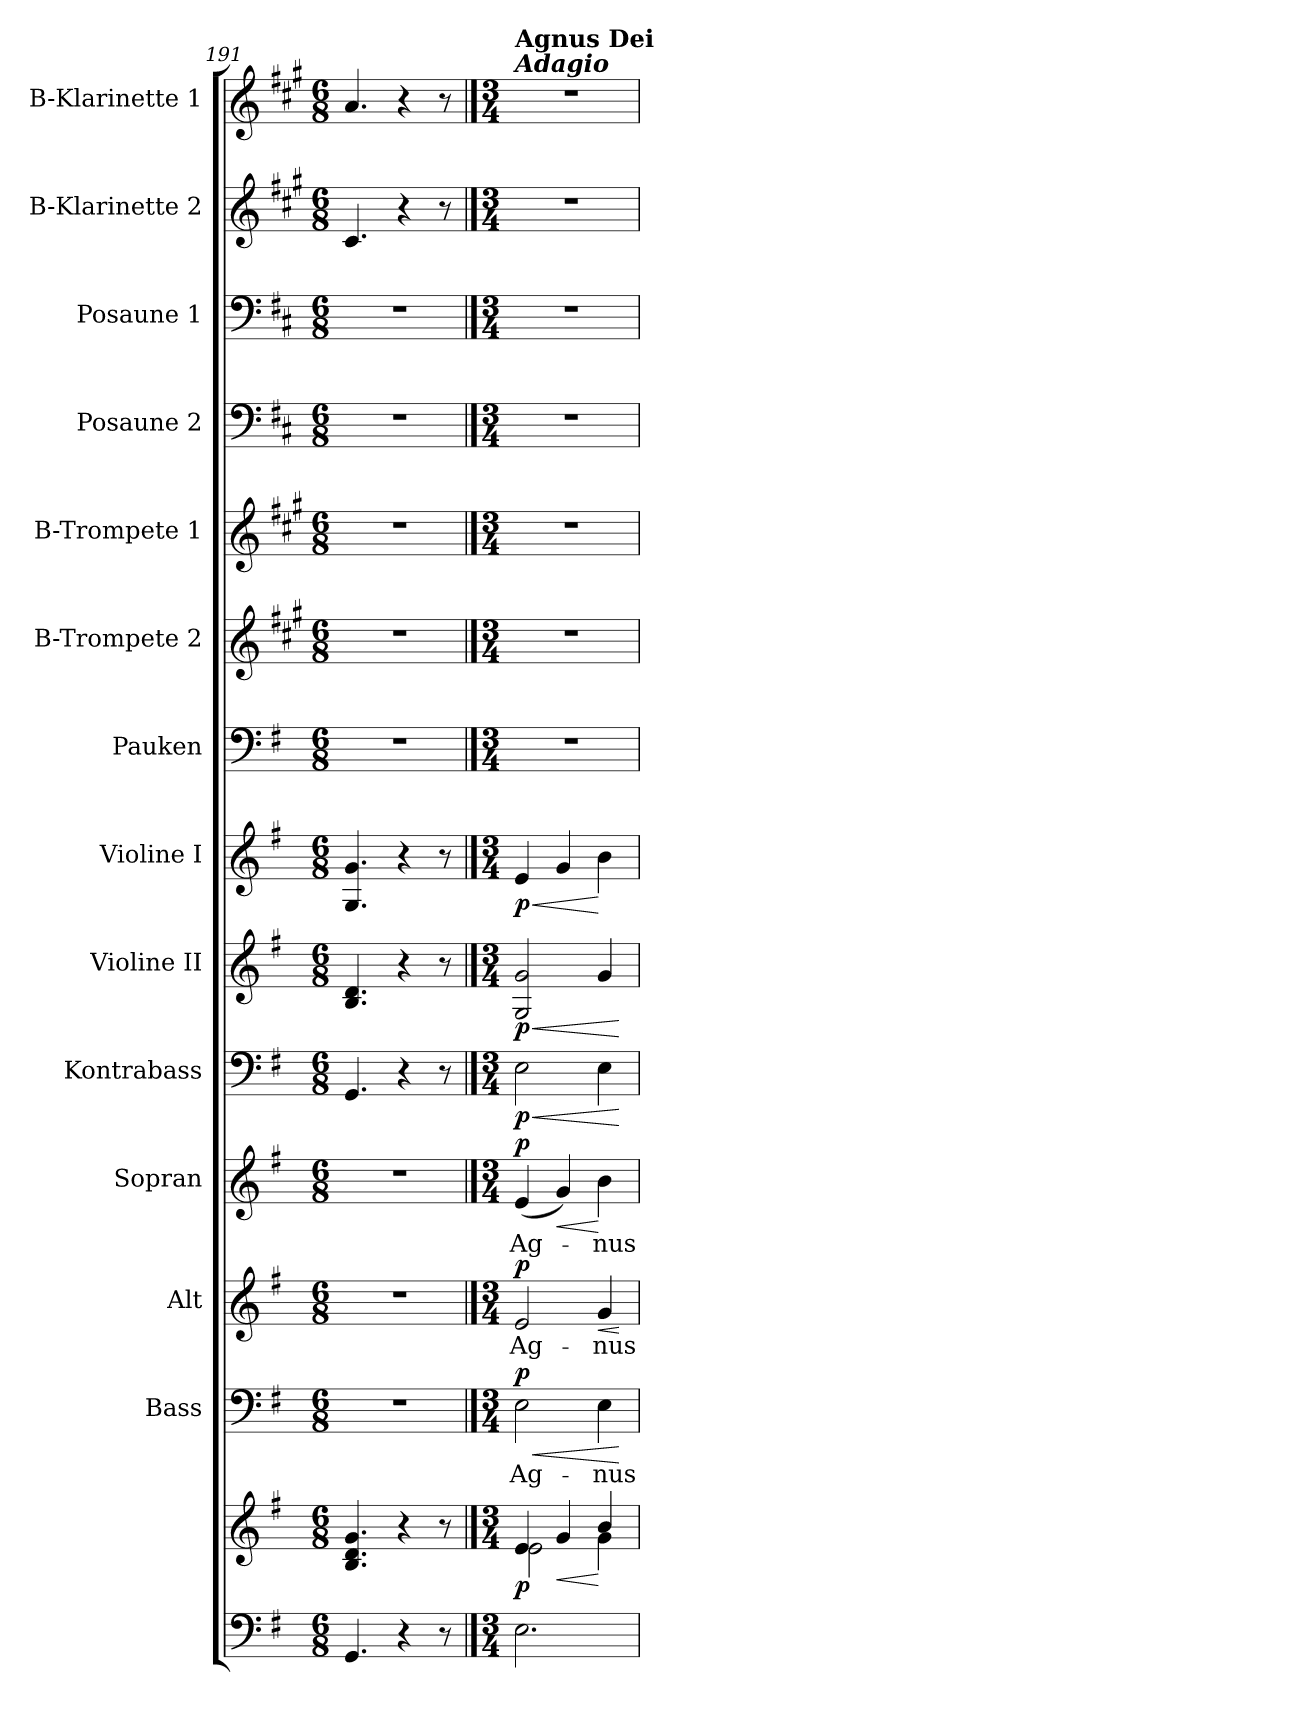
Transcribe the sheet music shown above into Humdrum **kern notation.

**kern	**kern	**dynam	**kern	**text	**dynam	**kern	**text	**dynam	**kern	**text	**dynam	**kern	**dynam	**kern	**dynam	**kern	**dynam	**kern	**kern	**kern	**kern	**kern	**kern	**kern
*part14	*part14	*part14	*part13	*part13	*part13	*part12	*part12	*part12	*part11	*part11	*part11	*part10	*part10	*part9	*part9	*part8	*part8	*part7	*part6	*part5	*part4	*part3	*part2	*part1
*staff15	*staff14	*staff14/15	*staff13	*staff13	*staff13	*staff12	*staff12	*staff12	*staff11	*staff11	*staff11	*staff10	*staff10	*staff9	*staff9	*staff8	*staff8	*staff7	*staff6	*staff5	*staff4	*staff3	*staff2	*staff1
*	*	*	*I"Bass	*	*	*I"Alt	*	*	*I"Sopran	*	*	*I"Kontrabass	*	*I"Violine II	*	*I"Violine I	*	*I"Pauken	*I"B-Trompete 2	*I"B-Trompete 1	*I"Posaune 2	*I"Posaune 1	*I"B-Klarinette 2	*I"B-Klarinette 1
*	*	*	*I'B.	*	*	*I'A.	*	*	*I'S.	*	*	*I'Kb.	*	*I'Vl. II	*	*I'Vl. I	*	*I'Pk.	*I'B Trp. 2	*I'B Trp. 1	*I'Pos. 2	*I'Pos. 1	*I'B Kl. 2	*I'B Kl. 1
*clefF4	*clefG2	*	*clefF4	*	*	*clefG2	*	*	*clefG2	*	*	*clefF4	*	*clefG2	*	*clefG2	*	*clefF4	*clefG2	*clefG2	*clefF4	*clefF4	*clefG2	*clefG2
*	*	*	*	*	*	*	*	*	*	*	*	*ITrd7c12	*	*	*	*	*	*	*ITrd1c2	*ITrd1c2	*ITrd4c7	*ITrd4c7	*ITrd1c2	*ITrd1c2
*k[f#]	*k[f#]	*	*k[f#]	*	*	*k[f#]	*	*	*k[f#]	*	*	*k[f#]	*	*k[f#]	*	*k[f#]	*	*k[f#]	*k[f#]	*k[f#]	*k[f#]	*k[f#]	*k[f#]	*k[f#]
*G:	*G:	*	*G:	*	*	*G:	*	*	*G:	*	*	*G:	*	*G:	*	*G:	*	*G:	*G:	*G:	*G:	*G:	*G:	*G:
*M6/8	*M6/8	*	*M6/8	*	*	*M6/8	*	*	*M6/8	*	*	*M6/8	*	*M6/8	*	*M6/8	*	*M6/8	*M6/8	*M6/8	*M6/8	*M6/8	*M6/8	*M6/8
=191	=191	=191	=191	=191	=191	=191	=191	=191	=191	=191	=191	=191	=191	=191	=191	=191	=191	=191	=191	=191	=191	=191	=191	=191
4.GG/	4.B/ 4.d/ 4.g/	.	2.r	.	.	2.r	.	.	2.r	.	.	4.GGG/	.	4.B/ 4.d/	.	4.G/ 4.g/	.	2.r	2.r	2.r	2.r	2.r	4.B/	4.g/
4r	4r	.	.	.	.	.	.	.	.	.	.	4r	.	4r	.	4r	.	.	.	.	.	.	4r	4r
8r	8r	.	.	.	.	.	.	.	.	.	.	8r	.	8r	.	8r	.	.	.	.	.	.	8r	8r
!!LO:PB:g=z
==192	==192	==192	==192	==192	==192	==192	==192	==192	==192	==192	==192	==192	==192	==192	==192	==192	==192	==192	==192	==192	==192	==192	==192	==192
*M3/4	*M3/4	*	*M3/4	*	*	*M3/4	*	*	*M3/4	*	*	*M3/4	*	*M3/4	*	*M3/4	*	*M3/4	*M3/4	*M3/4	*M3/4	*M3/4	*M3/4	*M3/4
*	*^	*	*	*	*	*	*	*	*	*	*	*	*	*	*	*	*	*	*	*	*	*	*	*
!	!	!	!	!	!	!	!	!	!	!	!	!	!	!	!	!	!	!	!	!	!	!	!	!	!LO:TX:a:Bi:t=Adagio
!	!	!	!	!	!	!	!	!	!	!	!	!	!	!	!	!	!	!	!	!	!	!	!	!	!LO:TX:a:B:t=Agnus Dei
!	!	!	!LO:DY:b	!	!LO:LY:b	!LO:HP:b	!	!LO:LY:b	!	!	!LO:LY:b	!	!	!LO:HP:b	!	!LO:HP:b	!	!LO:HP:b	!	!	!	!	!	!	!
!	!	!	!	!	!	!LO:DY:n=1:a	!	!	!LO:DY:a	!	!	!LO:DY:a	!	!LO:DY:n=1:b	!	!LO:DY:n=1:b	!	!LO:DY:n=1:b	!	!	!	!	!	!	!
2.E\	4e/	2e\	p	2E\	Ag-	< p	2e/	Ag-	p	(<4e/	Ag-	p	2EE\	< p	2G/ 2g/	< p	4e/	< p	2.r	2.r	2.r	2.r	2.r	2.r	2.r
!	!	!	!LO:HP:b	!	!	!	!	!	!	!	!	!LO:HP:b	!	!	!	!	!	!	!	!	!	!	!	!	!
.	4g/	.	<	.	.	.	.	.	.	4g/)	.	<	.	.	.	.	4g/	.	.	.	.	.	.	.	.
!	!	!	!	!	!LO:LY:b	!	!	!LO:LY:b	!LO:HP:b	!	!LO:LY:b	!	!	!	!	!	!	!	!	!	!	!	!	!	!
.	4b/	4g\	[	4E\	-nus	.	4g/	-nus	<	4b\	-nus	[	4EE\	.	4g/	.	4b\	[	.	.	.	.	.	.	.
*	*v	*v	*	*	*	*	*	*	*	*	*	*	*	*	*	*	*	*	*	*	*	*	*	*	*
.	.	.	.	.	[	.	.	[	.	.	.	.	[	.	[	.	.	.	.	.	.	.	.	.
=	=	=	=	=	=	=	=	=	=	=	=	=	=	=	=	=	=	=	=	=	=	=	=	=
*-	*-	*-	*-	*-	*-	*-	*-	*-	*-	*-	*-	*-	*-	*-	*-	*-	*-	*-	*-	*-	*-	*-	*-	*-
